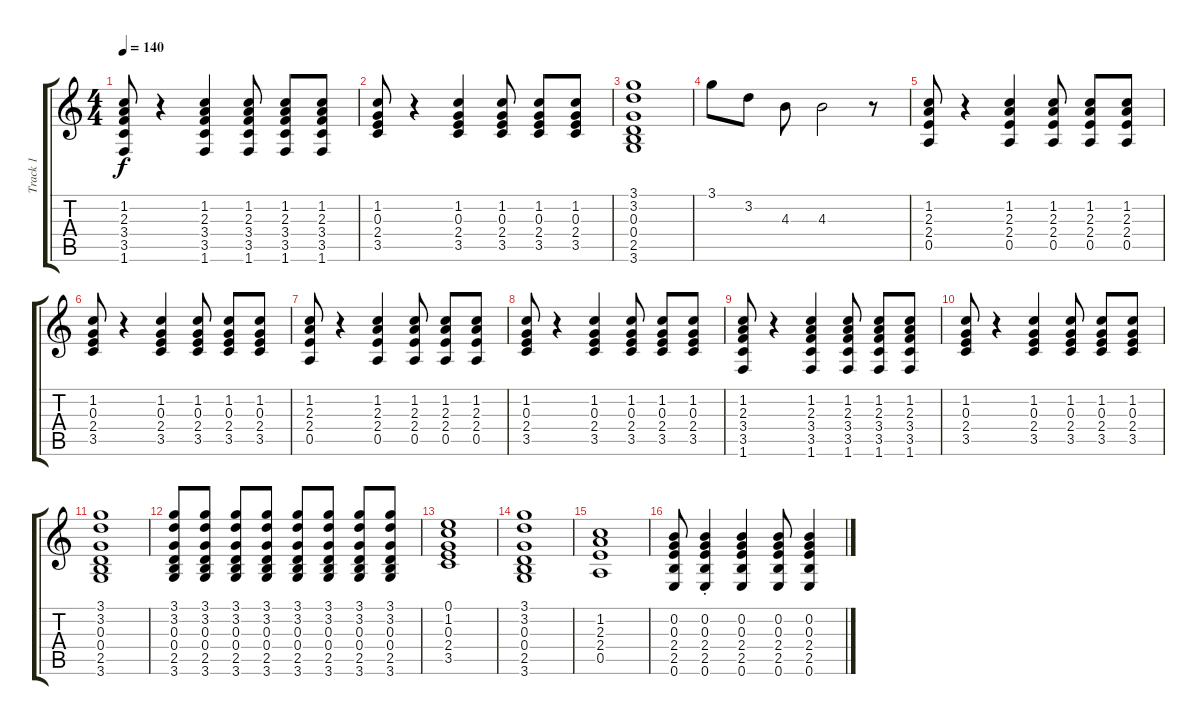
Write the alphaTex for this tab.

\track ("Track 1" "Track 1") {instrument acousticguitarsteel}
\staff {score tabs}
\tuning (E4 B3 G3 D3 A2 E2) {hide}
\ts (4 4)
\tempo 140
\clef g2
\ks c
(1.2 2.3 3.4 3.5 1.6).8{dy f} r.4 (1.2 2.3 3.4 3.5 1.6).4 (1.2 2.3 3.4 3.5 1.6).8 (1.2 2.3 3.4 3.5 1.6).8 (1.2 2.3 3.4 3.5 1.6).8 |
(1.2 0.3 2.4 3.5).8 r.4 (1.2 0.3 2.4 3.5).4 (1.2 0.3 2.4 3.5).8 (1.2 0.3 2.4 3.5).8 (1.2 0.3 2.4 3.5).8 |
(3.1 3.2 0.3 0.4 2.5 3.6).1 |
3.1.8 3.2.8 4.3.8 4.3.2 r.8 |
(1.2 2.3 2.4 0.5).8 r.4 (1.2 2.3 2.4 0.5).4 (1.2 2.3 2.4 0.5).8 (1.2 2.3 2.4 0.5).8 (1.2 2.3 2.4 0.5).8 |
(1.2 0.3 2.4 3.5).8 r.4 (1.2 0.3 2.4 3.5).4 (1.2 0.3 2.4 3.5).8 (1.2 0.3 2.4 3.5).8 (1.2 0.3 2.4 3.5).8 |
(1.2 2.3 2.4 0.5).8 r.4 (1.2 2.3 2.4 0.5).4 (1.2 2.3 2.4 0.5).8 (1.2 2.3 2.4 0.5).8 (1.2 2.3 2.4 0.5).8 |
(1.2 0.3 2.4 3.5).8 r.4 (1.2 0.3 2.4 3.5).4 (1.2 0.3 2.4 3.5).8 (1.2 0.3 2.4 3.5).8 (1.2 0.3 2.4 3.5).8 |
(1.2 2.3 3.4 3.5 1.6).8 r.4 (1.2 2.3 3.4 3.5 1.6).4 (1.2 2.3 3.4 3.5 1.6).8 (1.2 2.3 3.4 3.5 1.6).8 (1.2 2.3 3.4 3.5 1.6).8 |
(1.2 0.3 2.4 3.5).8 r.4 (1.2 0.3 2.4 3.5).4 (1.2 0.3 2.4 3.5).8 (1.2 0.3 2.4 3.5).8 (1.2 0.3 2.4 3.5).8 |
(3.1 3.2 0.3 0.4 2.5 3.6).1 |
(3.1 3.2 0.3 0.4 2.5 3.6).8 (3.1 3.2 0.3 0.4 2.5 3.6).8 (3.1 3.2 0.3 0.4 2.5 3.6).8 (3.1 3.2 0.3 0.4 2.5 3.6).8 (3.1 3.2 0.3 0.4 2.5 3.6).8 (3.1 3.2 0.3 0.4 2.5 3.6).8 (3.1 3.2 0.3 0.4 2.5 3.6).8 (3.1 3.2 0.3 0.4 2.5 3.6).8 |
(0.1 1.2 0.3 2.4 3.5).1 |
(3.1 3.2 0.3 0.4 2.5 3.6).1 |
(1.2 2.3 2.4 0.5).1 |
(0.2 0.3 2.4 2.5 0.6).8 (0.2 0.3 2.4 2.5 0.6{st}).4 (0.2 0.3 2.4 2.5 0.6).4 (0.2 0.3 2.4 2.5 0.6).8 (0.2 0.3 2.4 2.5 0.6).4
